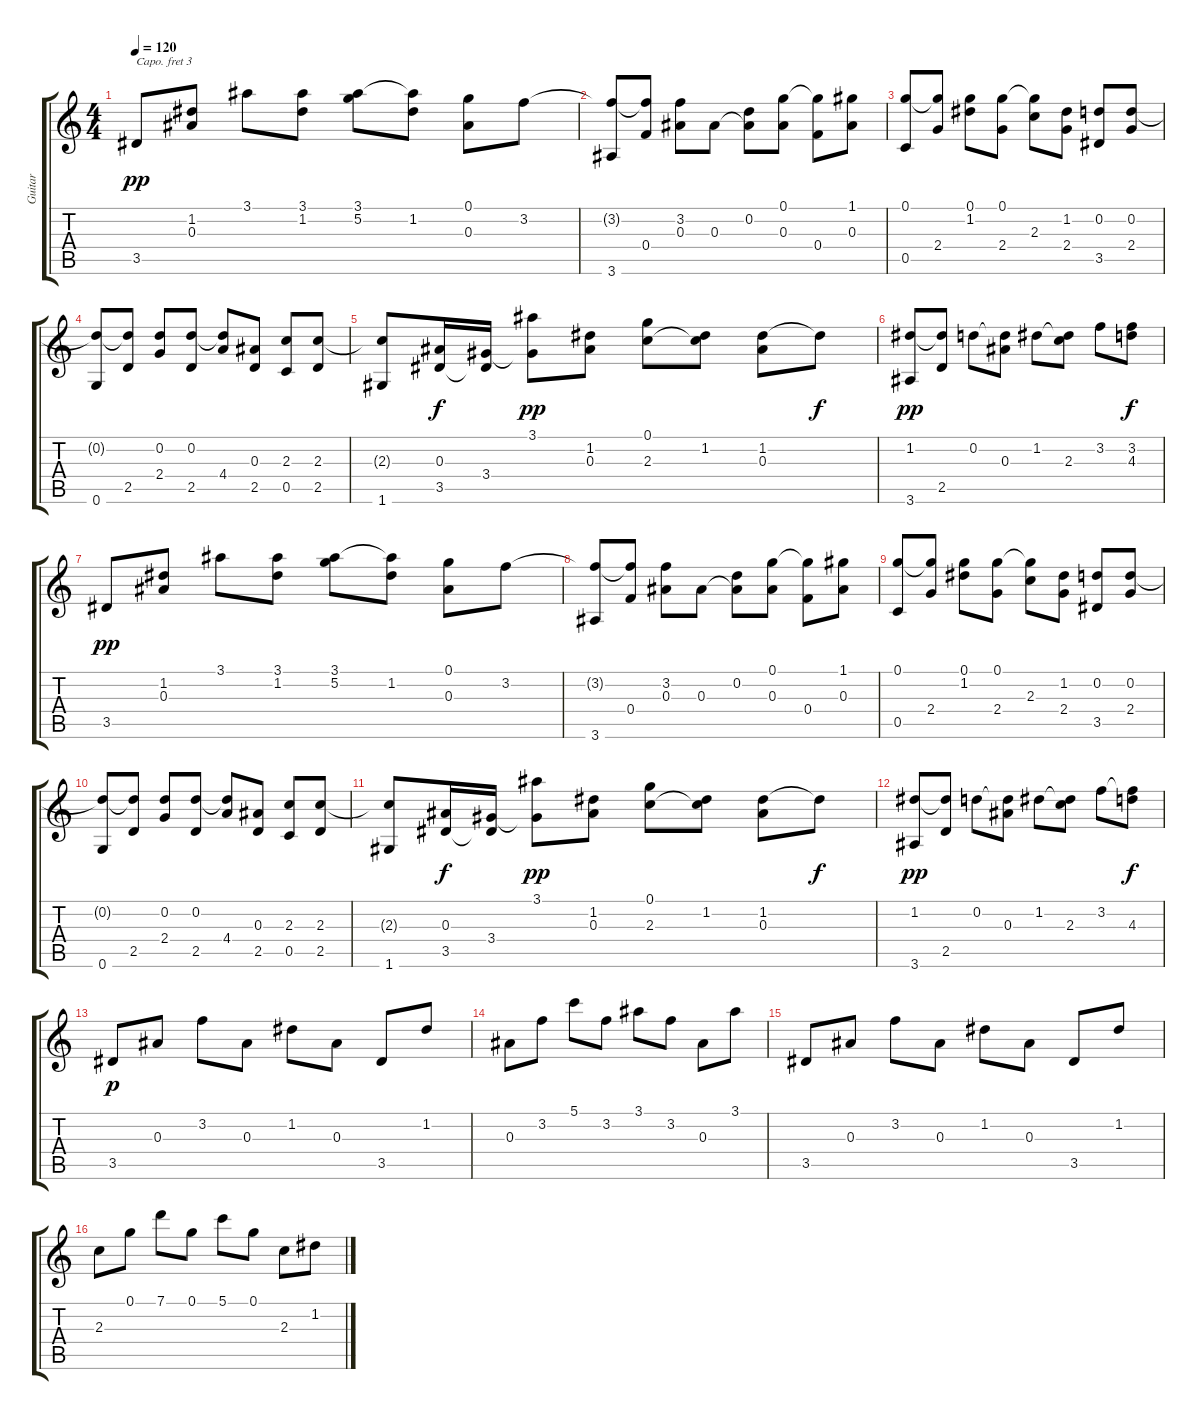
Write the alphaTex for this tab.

\track ("Guitar" "Guitar") {instrument acousticguitarnylon}
\staff {score tabs}
\capo 3
\tuning (E4 B3 G3 D3 A2 E2) {hide}
\ts (4 4)
\tempo 120
\clef g2
\ks c
3.5.8{dy pp} (1.2 0.3).8 3.1.8 (3.1 1.2).8 (3.1 5.2).8 (3.1{t} 1.2).8 (0.1 0.3).8 3.2.8 |
(3.2{t} 3.6).8 (3.2{t} 0.4).8 (3.2 0.3).8 0.3.8 (0.2 0.3{t}).8 (0.1 0.3).8 (0.1{t} 0.4).8 (1.1 0.3).8 |
(0.1 0.5).8 (0.1{t} 2.4).8 (0.1 1.2).8 (0.1 2.4).8 (0.1{t} 2.3).8 (1.2 2.4).8 (0.2 3.5).8 (0.2 2.4).8 |
(0.2{t} 0.6).8 (0.2{t} 2.5).8 (0.2 2.4).8 (0.2 2.5).8 (0.2{t} 4.4).8 (0.3 2.5).8 (2.3 0.5).8 (2.3 2.5).8 |
(2.3{t} 1.6).8 (0.3 3.5).16{dy f} (3.4 3.5{t}).16 (3.1 3.4{t}).8{dy pp} (1.2 0.3).8 (0.1 2.3).8 (1.2 2.3{t}).8 (1.2 0.3).8 1.2{t}.8{dy f} |
(1.2 3.6).8{dy pp} (1.2{t} 2.5).8 0.2.8 (0.2{t} 0.3).8 1.2.8 (1.2{t} 2.3).8 3.2.8 (3.2 4.3).8{dy f} |
3.5.8{dy pp} (1.2 0.3).8 3.1.8 (3.1 1.2).8 (3.1 5.2).8 (3.1{t} 1.2).8 (0.1 0.3).8 3.2.8 |
(3.2{t} 3.6).8 (3.2{t} 0.4).8 (3.2 0.3).8 0.3.8 (0.2 0.3{t}).8 (0.1 0.3).8 (0.1{t} 0.4).8 (1.1 0.3).8 |
(0.1 0.5).8 (0.1{t} 2.4).8 (0.1 1.2).8 (0.1 2.4).8 (0.1{t} 2.3).8 (1.2 2.4).8 (0.2 3.5).8 (0.2 2.4).8 |
(0.2{t} 0.6).8 (0.2{t} 2.5).8 (0.2 2.4).8 (0.2 2.5).8 (0.2{t} 4.4).8 (0.3 2.5).8 (2.3 0.5).8 (2.3 2.5).8 |
(2.3{t} 1.6).8 (0.3 3.5).16{dy f} (3.4 3.5{t}).16 (3.1 3.4{t}).8{dy pp} (1.2 0.3).8 (0.1 2.3).8 (1.2 2.3{t}).8 (1.2 0.3).8 1.2{t}.8{dy f} |
(1.2 3.6).8{dy pp} (1.2{t} 2.5).8 0.2.8 (0.2{t} 0.3).8 1.2.8 (1.2{t} 2.3).8 3.2.8 (3.2{t} 4.3).8{dy f} |
3.5.8{dy p} 0.3.8 3.2.8 0.3.8 1.2.8 0.3.8 3.5.8 1.2.8 |
0.3.8 3.2.8 5.1.8 3.2.8 3.1.8 3.2.8 0.3.8 3.1.8 |
3.5.8 0.3.8 3.2.8 0.3.8 1.2.8 0.3.8 3.5.8 1.2.8 |
2.3.8 0.1.8 7.1.8 0.1.8 5.1.8 0.1.8 2.3.8 1.2.8
